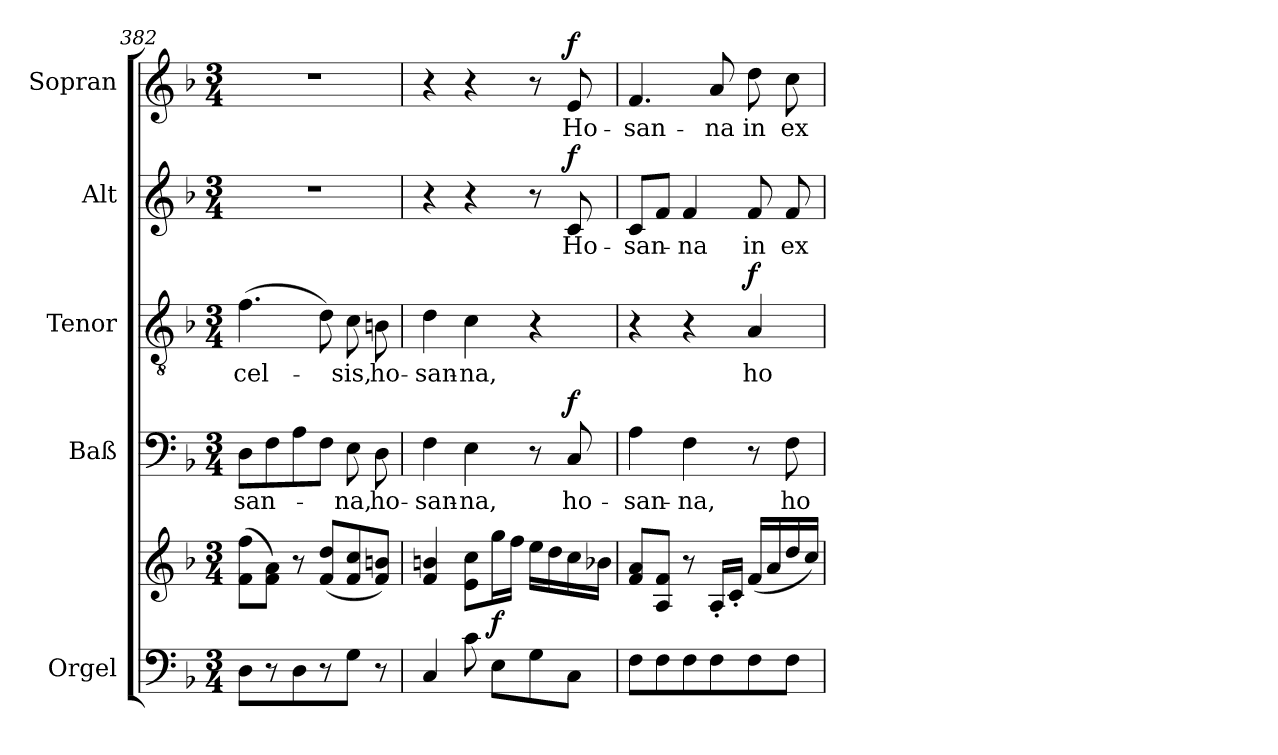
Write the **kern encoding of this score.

**kern	**kern	**dynam	**kern	**text	**dynam	**kern	**text	**dynam	**kern	**text	**dynam	**kern	**text	**dynam
*part5	*part5	*part5	*part4	*part4	*part4	*part3	*part3	*part3	*part2	*part2	*part2	*part1	*part1	*part1
*staff6	*staff5	*staff5/6	*staff4	*staff4	*staff4	*staff3	*staff3	*staff3	*staff2	*staff2	*staff2	*staff1	*staff1	*staff1
*I"Orgel	*	*	*I"Baß	*	*	*I"Tenor	*	*	*I"Alt	*	*	*I"Sopran	*	*
*I'Org.	*	*	*	*	*	*	*	*	*	*	*	*	*	*
*clefF4	*clefG2	*	*clefF4	*	*	*clefGv2	*	*	*clefG2	*	*	*clefG2	*	*
*k[b-]	*k[b-]	*	*k[b-]	*	*	*k[b-]	*	*	*k[b-]	*	*	*k[b-]	*	*
*F:	*F:	*	*F:	*	*	*F:	*	*	*F:	*	*	*F:	*	*
*M3/4	*M3/4	*	*M3/4	*	*	*M3/4	*	*	*M3/4	*	*	*M3/4	*	*
=382	=382	=382	=382	=382	=382	=382	=382	=382	=382	=382	=382	=382	=382	=382
!	!	!	!	!LO:LY:b	!	!	!LO:LY:b	!	!	!	!	!	!	!
8D\L	(>8f\ 8ff\L	.	8D\L	-san-	.	(>4.f\	-cel-	.	2.r	.	.	2.r	.	.
8r	8f\ 8a\J)	.	8F\	.	.	.	.	.	.	.	.	.	.	.
8D\	8r	.	8A\	.	.	.	.	.	.	.	.	.	.	.
8r	(<8f/ 8dd/L	.	8F\J	.	.	8d\)	.	.	.	.	.	.	.	.
!	!	!	!	!LO:LY:b	!	!	!LO:LY:b	!	!	!	!	!	!	!
8G\J	8f/ 8cc/	.	8E\	-na,	.	8c\	-sis,	.	.	.	.	.	.	.
!	!	!	!	!LO:LY:b	!	!	!LO:LY:b	!	!	!	!	!	!	!
8r	8f/ 8bn/J)	.	8D\	ho-	.	8Bn\	ho-	.	.	.	.	.	.	.
=383	=383	=383	=383	=383	=383	=383	=383	=383	=383	=383	=383	=383	=383	=383
!	!	!	!	!LO:LY:b	!	!	!LO:LY:b	!	!	!	!	!	!	!
4C/	4f/ 4bn/	.	4F\	-san-	.	4d\	-san-	.	4r	.	.	4r	.	.
!	!	!	!	!LO:LY:b	!	!	!LO:LY:b	!	!	!	!	!	!	!
8c\	8e\ 8cc\L	.	4E\	-na,	.	4c\	-na,	.	4r	.	.	4r	.	.
!	!	!LO:DY:b	!	!	!	!	!	!	!	!	!	!	!	!
8E\L	16gg\L	f	.	.	.	.	.	.	.	.	.	.	.	.
.	16ff\JJ	.	.	.	.	.	.	.	.	.	.	.	.	.
8G\	16ee\LL	.	8r	.	.	4r	.	.	8r	.	.	8r	.	.
.	16dd\	.	.	.	.	.	.	.	.	.	.	.	.	.
!	!	!	!	!LO:LY:b	!LO:DY:a	!	!	!	!	!LO:LY:b	!LO:DY:a	!	!LO:LY:b	!LO:DY:a
8C\J	16cc\	.	8C/	ho-	f	.	.	.	8c/	Ho-	f	8e/	Ho-	f
.	16b-X\JJ	.	.	.	.	.	.	.	.	.	.	.	.	.
=384	=384	=384	=384	=384	=384	=384	=384	=384	=384	=384	=384	=384	=384	=384
!	!	!	!	!LO:LY:b	!	!	!	!	!	!LO:LY:b	!	!	!LO:LY:b	!
8F\L	8f/ 8a/L	.	4A\	-san-	.	4r	.	.	8c/L	-san-	.	4.f/	-san-	.
8F\	8A/ 8f/J	.	.	.	.	.	.	.	8f/J	.	.	.	.	.
!	!	!	!	!LO:LY:b	!	!	!	!	!	!LO:LY:b	!	!	!	!
8F\	8r	.	4F\	-na,	.	4r	.	.	4f/	-na	.	.	.	.
!	!	!	!	!	!	!	!	!	!	!	!	!	!LO:LY:b	!
8F\	16A'</LL	.	.	.	.	.	.	.	.	.	.	8a/	-na	.
.	16c'</JJ	.	.	.	.	.	.	.	.	.	.	.	.	.
!	!	!	!	!	!	!	!LO:LY:b	!LO:DY:a	!	!LO:LY:b	!	!	!LO:LY:b	!
8F\	(<16f/LL	.	8r	.	.	4A/	ho-	f	8f/	in	.	8dd\	in	.
.	16a/	.	.	.	.	.	.	.	.	.	.	.	.	.
!	!	!	!	!LO:LY:b	!	!	!	!	!	!LO:LY:b	!	!	!LO:LY:b	!
8F\J	16dd/	.	8F\	ho-	.	.	.	.	8f/	ex-	.	8cc\	ex-	.
.	16cc/JJ)	.	.	.	.	.	.	.	.	.	.	.	.	.
=	=	=	=	=	=	=	=	=	=	=	=	=	=	=
*-	*-	*-	*-	*-	*-	*-	*-	*-	*-	*-	*-	*-	*-	*-
